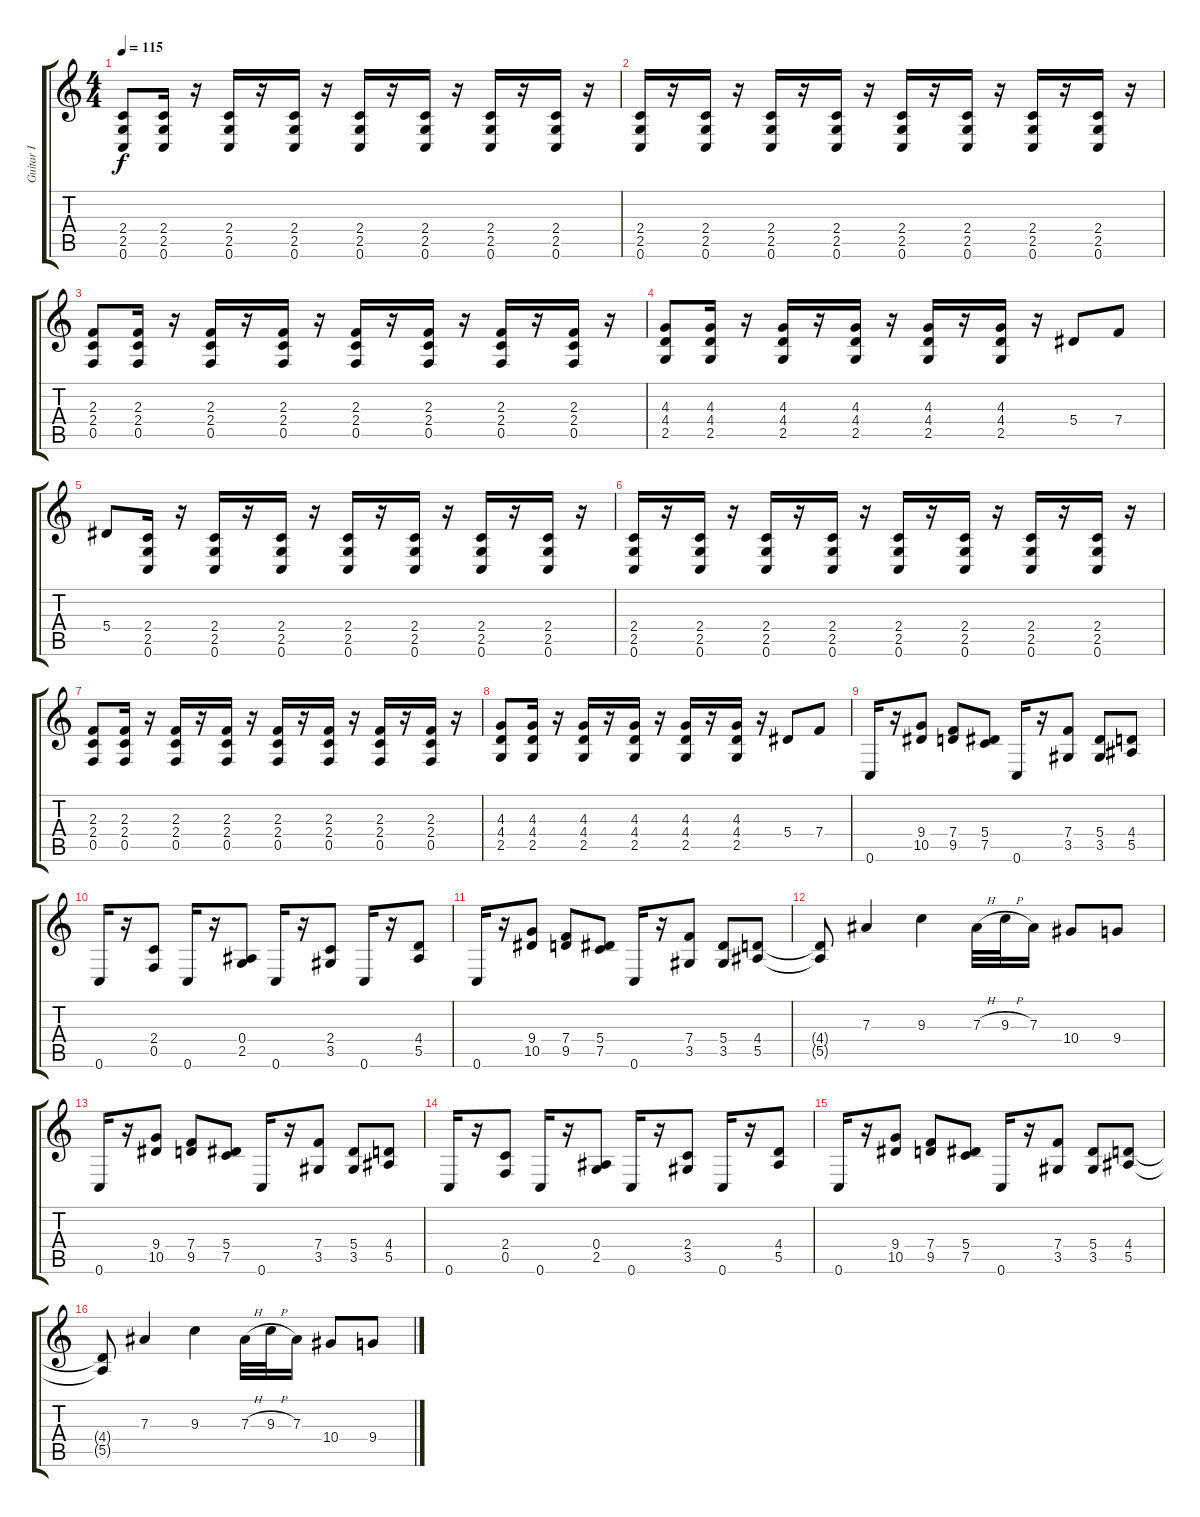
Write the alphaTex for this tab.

\track ("Guitar I" "Guitar I") {instrument distortionguitar}
\staff {score tabs}
\tuning (C4 G3 Eb3 Bb2 F2 C2) {hide}
\ts (4 4)
\tempo 115
\clef g2
\ks c
(2.4 2.5 0.6).8{dy f} (2.4 2.5 0.6).16 r.16 (2.4 2.5 0.6).16 r.16 (2.4 2.5 0.6).16 r.16 (2.4 2.5 0.6).16 r.16 (2.4 2.5 0.6).16 r.16 (2.4 2.5 0.6).16 r.16 (2.4 2.5 0.6).16 r.16 |
(2.4 2.5 0.6).16 r.16 (2.4 2.5 0.6).16 r.16 (2.4 2.5 0.6).16 r.16 (2.4 2.5 0.6).16 r.16 (2.4 2.5 0.6).16 r.16 (2.4 2.5 0.6).16 r.16 (2.4 2.5 0.6).16 r.16 (2.4 2.5 0.6).16 r.16 |
(2.3 2.4 0.5).8 (2.3 2.4 0.5).16 r.16 (2.3 2.4 0.5).16 r.16 (2.3 2.4 0.5).16 r.16 (2.3 2.4 0.5).16 r.16 (2.3 2.4 0.5).16 r.16 (2.3 2.4 0.5).16 r.16 (2.3 2.4 0.5).16 r.16 |
(4.3 4.4 2.5).8 (4.3 4.4 2.5).16 r.16 (4.3 4.4 2.5).16 r.16 (4.3 4.4 2.5).16 r.16 (4.3 4.4 2.5).16 r.16 (4.3 4.4 2.5).16 r.16 5.4.8 7.4.8 |
5.4.8 (2.4 2.5 0.6).16 r.16 (2.4 2.5 0.6).16 r.16 (2.4 2.5 0.6).16 r.16 (2.4 2.5 0.6).16 r.16 (2.4 2.5 0.6).16 r.16 (2.4 2.5 0.6).16 r.16 (2.4 2.5 0.6).16 r.16 |
(2.4 2.5 0.6).16 r.16 (2.4 2.5 0.6).16 r.16 (2.4 2.5 0.6).16 r.16 (2.4 2.5 0.6).16 r.16 (2.4 2.5 0.6).16 r.16 (2.4 2.5 0.6).16 r.16 (2.4 2.5 0.6).16 r.16 (2.4 2.5 0.6).16 r.16 |
(2.3 2.4 0.5).8 (2.3 2.4 0.5).16 r.16 (2.3 2.4 0.5).16 r.16 (2.3 2.4 0.5).16 r.16 (2.3 2.4 0.5).16 r.16 (2.3 2.4 0.5).16 r.16 (2.3 2.4 0.5).16 r.16 (2.3 2.4 0.5).16 r.16 |
(4.3 4.4 2.5).8 (4.3 4.4 2.5).16 r.16 (4.3 4.4 2.5).16 r.16 (4.3 4.4 2.5).16 r.16 (4.3 4.4 2.5).16 r.16 (4.3 4.4 2.5).16 r.16 5.4.8 7.4.8 |
0.6.16 r.16 (9.4 10.5).8 (7.4 9.5).8 (5.4 7.5).8 0.6.16 r.16 (7.4 3.5).8 (5.4 3.5).8 (4.4 5.5).8 |
0.6.16 r.16 (2.4 0.5).8 0.6.16 r.16 (0.4 2.5).8 0.6.16 r.16 (2.4 3.5).8 0.6.16 r.16 (4.4 5.5).8 |
0.6.16 r.16 (9.4 10.5).8 (7.4 9.5).8 (5.4 7.5).8 0.6.16 r.16 (7.4 3.5).8 (5.4 3.5).8 (4.4 5.5).8 |
(4.4{t} 5.5{t}).8 7.3.4 9.3.4 7.3{h}.32 9.3{h}.32 7.3.16 10.4.8 9.4.8 |
0.6.16 r.16 (9.4 10.5).8 (7.4 9.5).8 (5.4 7.5).8 0.6.16 r.16 (7.4 3.5).8 (5.4 3.5).8 (4.4 5.5).8 |
0.6.16 r.16 (2.4 0.5).8 0.6.16 r.16 (0.4 2.5).8 0.6.16 r.16 (2.4 3.5).8 0.6.16 r.16 (4.4 5.5).8 |
0.6.16 r.16 (9.4 10.5).8 (7.4 9.5).8 (5.4 7.5).8 0.6.16 r.16 (7.4 3.5).8 (5.4 3.5).8 (4.4 5.5).8 |
(4.4{t} 5.5{t}).8 7.3.4 9.3.4 7.3{h}.32 9.3{h}.32 7.3.16 10.4.8 9.4.8
